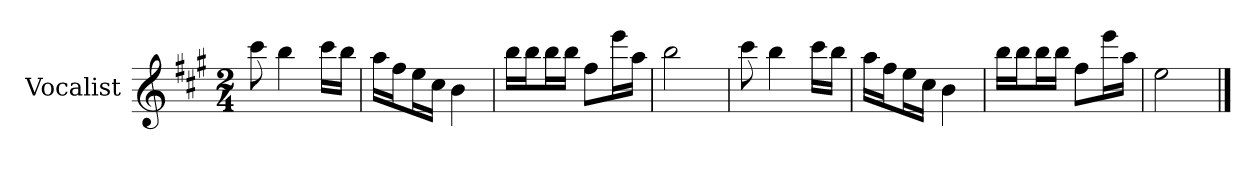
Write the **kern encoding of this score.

**kern
*part1
*staff1
*I"Vocalist
*k[f#c#g#]
*A:
*M2/4
=
8ccc#
4bb
16ccc#LL
16bbJJ
=1
16aaLL
16ff#J
16eeL
16cc#JJ
4b
=2
16bbLL
16bbJ
16bbL
16bbJJ
8ff#L
16eeeL
16aaJJ
=3
2bb
=4
8ccc#
4bb
16ccc#LL
16bbJJ
=5
16aaLL
16ff#J
16eeL
16cc#JJ
4b
=6
16bbLL
16bbJ
16bbL
16bbJJ
8ff#L
16eeeL
16aaJJ
=7
2ee
==
*-
